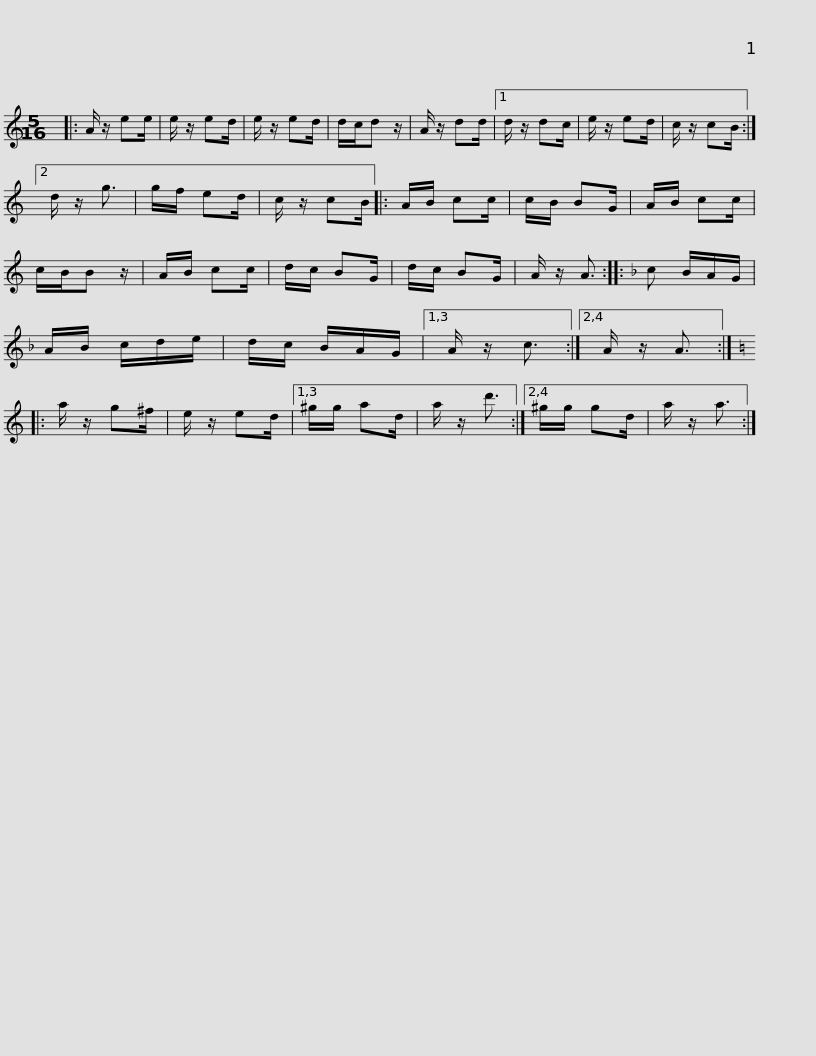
X:1
L:1/8
M:5/16
I:linebreak $
K:C
V:1 treble
V:1
|: A/ z/ ee/ | e/ z/ ed/ | e/ z/ ed/ | d/c/d z/ | A/ z/ dd/ |1 %5
 d/ z/ dc/ | e/ z/ ed/ | c/ z/ cB/ :|2 d/ z/ g3/2 | g/f/ ed/ |$ %10
 c/ z/ cB/ |: A/B/ cc/ | c/B/ BG/ | A/B/ cc/ | c/B/B z/ | %15
 A/B/ cc/ | d/c/ BG/ | d/c/ BG/ | A/ z/ A3/2 ::[K:F] c B/A/G/ |$ %20
 A/B/ c/d/e/ | d/c/ B/A/G/ |1,3 A/ z/ c3/2 :|2,4 A/ z/ A3/2 ::[K:Amin] a/ z/ g^f/ | %25
 e/ z/ ed/ |1,3 ^g/g/ ad/ | a/ z/ d'3/2 :|2,4 ^g/g/ gd/ |$ a/ z/ a3/2 :| %30
